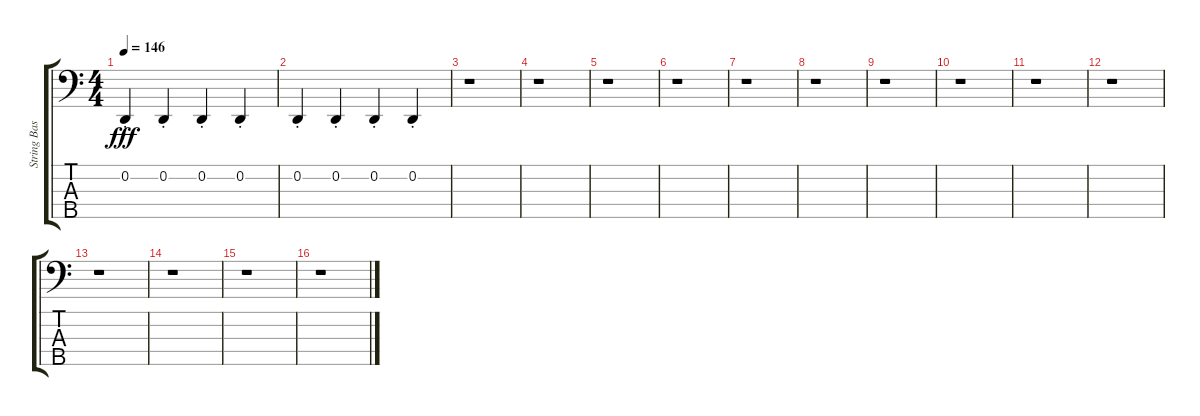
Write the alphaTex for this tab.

\track ("String Bass2" "String Bas") {instrument cello}
\staff {score tabs}
\tuning (G2 D2 A1 E1 B0) {hide}
\ts (4 4)
\tempo 146
\clef f4
\ks c
0.2{st}.4{dy fff} 0.2{st}.4 0.2{st}.4 0.2{st}.4 |
0.2{st}.4 0.2{st}.4 0.2{st}.4 0.2{st}.4 |
r.1 |
r.1 |
r.1 |
r.1 |
r.1 |
r.1 |
r.1 |
r.1 |
r.1 |
r.1 |
r.1 |
r.1 |
r.1 |
r.1
